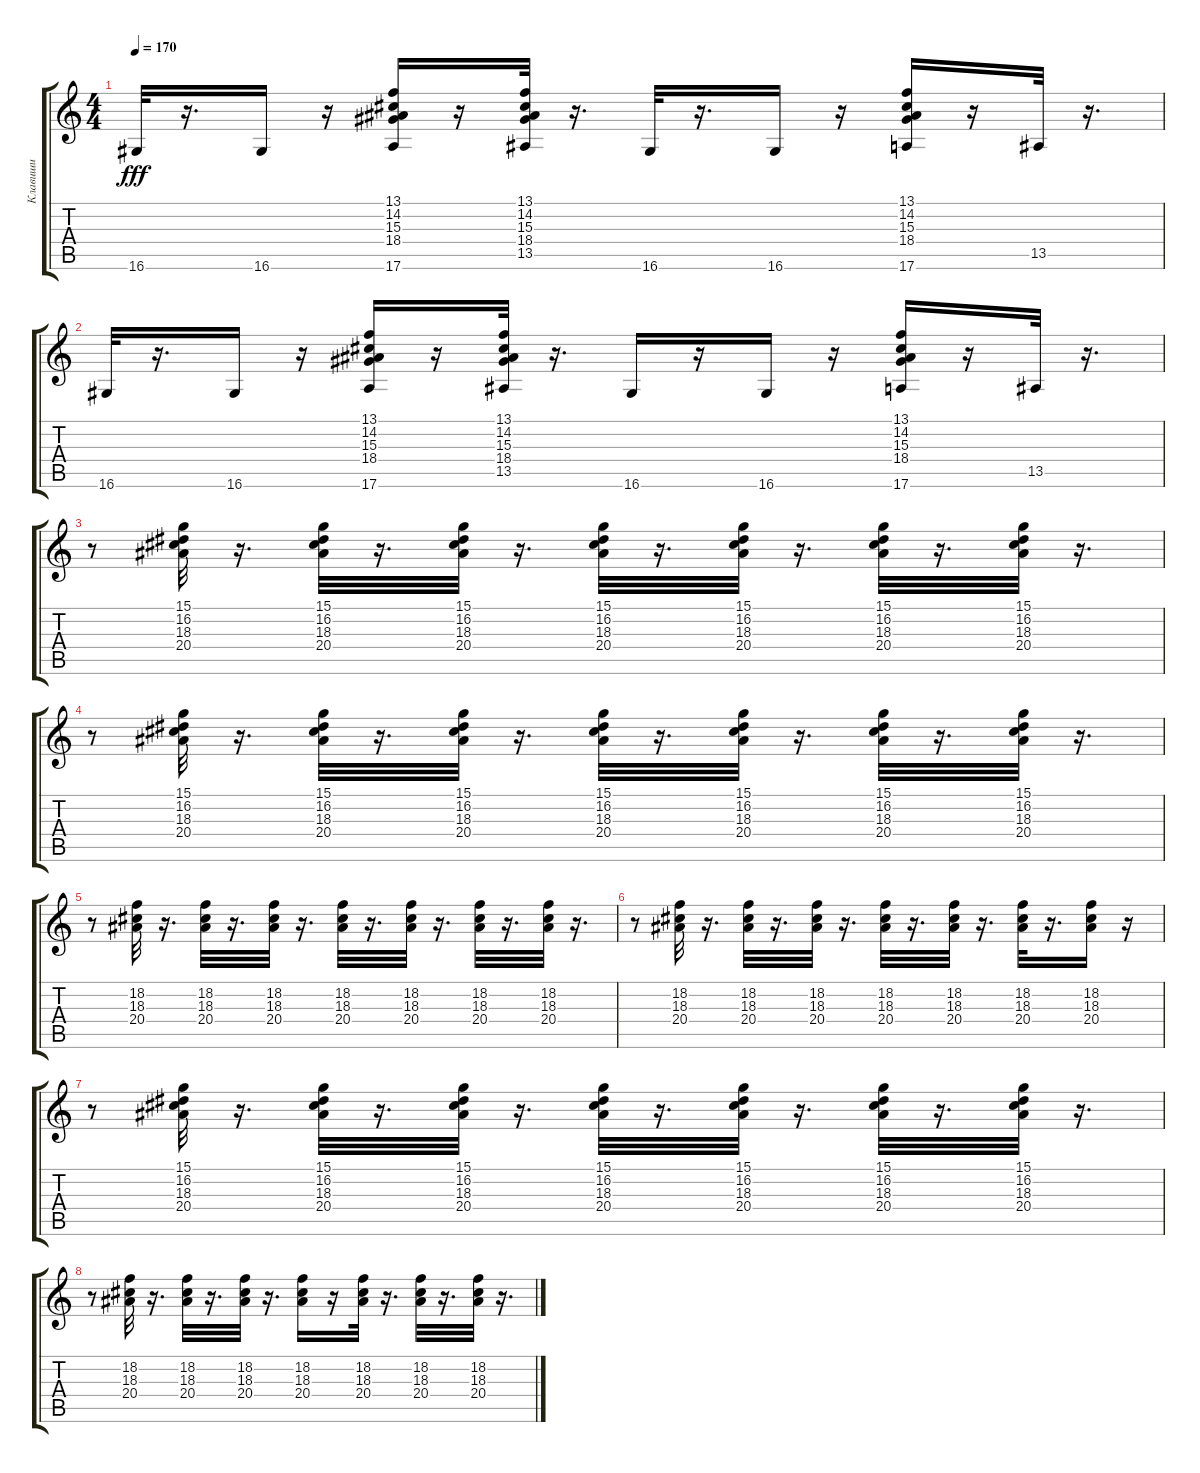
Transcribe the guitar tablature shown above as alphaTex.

\track ("Клавиши" "Клавиши") {instrument vibraphone}
\staff {score tabs}
\tuning (E4 B3 G3 D3 A2 E2) {hide}
\ts (4 4)
\tempo 170
\clef g2
\ks c
16.6.32{dy fff} r.16{d} 16.6.16 r.16 (13.1 14.2 15.3 18.4 17.6).16 r.16 (13.1 14.2 15.3 18.4 13.5).32 r.16{d} 16.6.32 r.16{d} 16.6.16 r.16 (13.1 14.2 15.3 18.4 17.6).16 r.16 13.5.32 r.16{d} |
16.6.32 r.16{d} 16.6.16 r.16 (13.1 14.2 15.3 18.4 17.6).16 r.16 (13.1 14.2 15.3 18.4 13.5).32 r.16{d} 16.6.16 r.16 16.6.16 r.16 (13.1 14.2 15.3 18.4 17.6).16 r.16 13.5.32 r.16{d} |
r.8 (15.1 16.2 18.3 20.4).32 r.16{d} (15.1 16.2 18.3 20.4).32 r.16{d} (15.1 16.2 18.3 20.4).32 r.16{d} (15.1 16.2 18.3 20.4).32 r.16{d} (15.1 16.2 18.3 20.4).32 r.16{d} (15.1 16.2 18.3 20.4).32 r.16{d} (15.1 16.2 18.3 20.4).32 r.16{d} |
r.8 (15.1 16.2 18.3 20.4).32 r.16{d} (15.1 16.2 18.3 20.4).32 r.16{d} (15.1 16.2 18.3 20.4).32 r.16{d} (15.1 16.2 18.3 20.4).32 r.16{d} (15.1 16.2 18.3 20.4).32 r.16{d} (15.1 16.2 18.3 20.4).32 r.16{d} (15.1 16.2 18.3 20.4).32 r.16{d} |
r.8 (18.2 18.3 20.4).32 r.16{d} (18.2 18.3 20.4).32 r.16{d} (18.2 18.3 20.4).32 r.16{d} (18.2 18.3 20.4).32 r.16{d} (18.2 18.3 20.4).32 r.16{d} (18.2 18.3 20.4).32 r.16{d} (18.2 18.3 20.4).32 r.16{d} |
r.8 (18.2 18.3 20.4).32 r.16{d} (18.2 18.3 20.4).32 r.16{d} (18.2 18.3 20.4).32 r.16{d} (18.2 18.3 20.4).32 r.16{d} (18.2 18.3 20.4).32 r.16{d} (18.2 18.3 20.4).32 r.16{d} (18.2 18.3 20.4).16 r.16 |
r.8 (15.1 16.2 18.3 20.4).32 r.16{d} (15.1 16.2 18.3 20.4).32 r.16{d} (15.1 16.2 18.3 20.4).32 r.16{d} (15.1 16.2 18.3 20.4).32 r.16{d} (15.1 16.2 18.3 20.4).32 r.16{d} (15.1 16.2 18.3 20.4).32 r.16{d} (15.1 16.2 18.3 20.4).32 r.16{d} |
r.8 (18.2 18.3 20.4).32 r.16{d} (18.2 18.3 20.4).32 r.16{d} (18.2 18.3 20.4).32 r.16{d} (18.2 18.3 20.4).16 r.16 (18.2 18.3 20.4).32 r.16{d} (18.2 18.3 20.4).32 r.16{d} (18.2 18.3 20.4).32 r.16{d}
